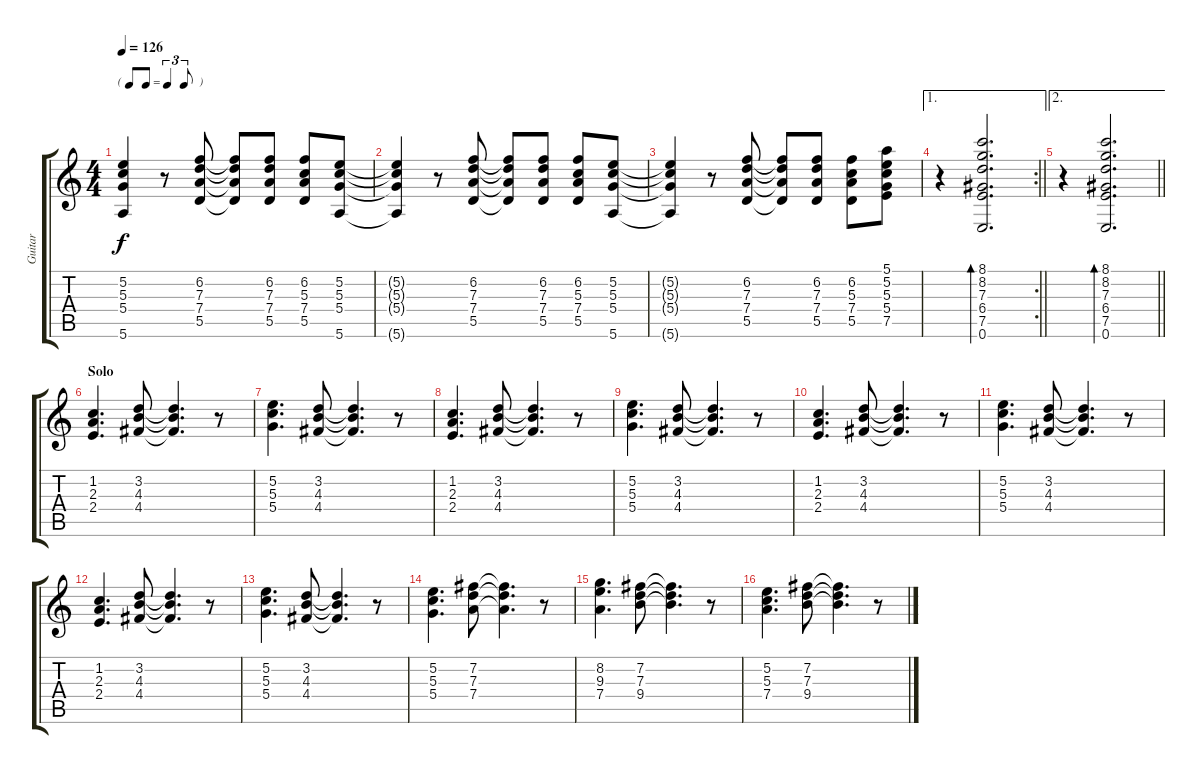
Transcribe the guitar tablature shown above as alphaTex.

\track ("Guitar" "Guitar") {instrument electricguitarjazz}
\staff {score tabs}
\tuning (E4 B3 G3 D3 A2 E2) {hide}
\ts (4 4)
\tf triplet8th
\tempo 126
\clef g2
\ks c
(5.2{t} 5.3{t} 5.4{t} 5.6{t}).4{dy f} r.8 (6.2 7.3 7.4 5.5).8 (6.2{t} 7.3{t} 7.4{t} 5.5{t}).8 (6.2 7.3 7.4 5.5).8 (6.2 5.3 7.4 5.5).8 (5.2 5.3 5.4 5.6).8 |
(5.2{t} 5.3{t} 5.4{t} 5.6{t}).4 r.8 (6.2 7.3 7.4 5.5).8 (6.2{t} 7.3{t} 7.4{t} 5.5{t}).8 (6.2 7.3 7.4 5.5).8 (6.2 5.3 7.4 5.5).8 (5.2 5.3 5.4 5.6).8 |
(5.2{t} 5.3{t} 5.4{t} 5.6{t}).4 r.8 (6.2 7.3 7.4 5.5).8 (6.2{t} 7.3{t} 7.4{t} 5.5{t}).8 (6.2 7.3 7.4 5.5).8 (6.2 5.3 7.4 5.5).8 (5.1 5.2 5.3 5.4 7.5).8 |
\ae 1
\rc 2
\barLineRight lightlight
r.4 (8.1 8.2 7.3 6.4 7.5 0.6).2{d bd 60} |
\ae 2
\barLineRight lightlight
r.4 (8.1 8.2 7.3 6.4 7.5 0.6).2{d bd 60} |
\section ("" "Solo")
(1.2 2.3 2.4).4{d} (3.2 4.3 4.4).8 (3.2{t} 4.3{t} 4.4{t}).4{d} r.8 |
(5.2 5.3 5.4).4{d} (3.2 4.3 4.4).8 (3.2{t} 4.3{t} 4.4{t}).4{d} r.8 |
(1.2 2.3 2.4).4{d} (3.2 4.3 4.4).8 (3.2{t} 4.3{t} 4.4{t}).4{d} r.8 |
(5.2 5.3 5.4).4{d} (3.2 4.3 4.4).8 (3.2{t} 4.3{t} 4.4{t}).4{d} r.8 |
(1.2 2.3 2.4).4{d} (3.2 4.3 4.4).8 (3.2{t} 4.3{t} 4.4{t}).4{d} r.8 |
(5.2 5.3 5.4).4{d} (3.2 4.3 4.4).8 (3.2{t} 4.3{t} 4.4{t}).4{d} r.8 |
(1.2 2.3 2.4).4{d} (3.2 4.3 4.4).8 (3.2{t} 4.3{t} 4.4{t}).4{d} r.8 |
(5.2 5.3 5.4).4{d} (3.2 4.3 4.4).8 (3.2{t} 4.3{t} 4.4{t}).4{d} r.8 |
(5.2 5.3 5.4).4{d} (7.2 7.3 7.4).8 (7.2{t} 7.3{t} 7.4{t}).4{d} r.8 |
(8.2 9.3 7.4).4{d} (7.2 7.3 9.4).8 (7.2{t} 7.3{t} 9.4{t}).4{d} r.8 |
(5.2 5.3 7.4).4{d} (7.2 7.3 9.4).8 (7.2{t} 7.3{t} 9.4{t}).4{d} r.8
